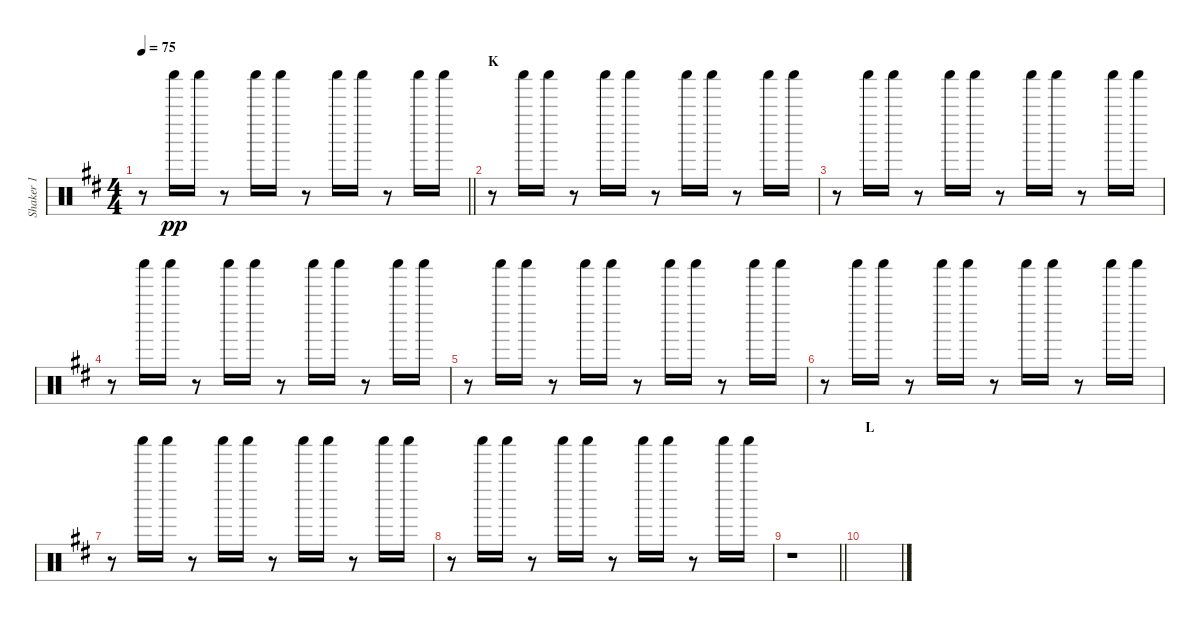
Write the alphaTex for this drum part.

\track ("Shaker 1" "Shaker 1") {instrument percussion}
\staff {score}
\articulation defaults
\ts (4 4)
\tempo 75
\clef neutral
\barLineRight lightlight
\ks d
r.8{dy pp} "Shaker (hit)".16 "Shaker (hit)".16 r.8 "Shaker (hit)".16 "Shaker (hit)".16 r.8 "Shaker (hit)".16 "Shaker (hit)".16 r.8 "Shaker (hit)".16 "Shaker (hit)".16 |
\section ("" "K")
r.8 "Shaker (hit)".16 "Shaker (hit)".16 r.8 "Shaker (hit)".16 "Shaker (hit)".16 r.8 "Shaker (hit)".16 "Shaker (hit)".16 r.8 "Shaker (hit)".16 "Shaker (hit)".16 |
r.8 "Shaker (hit)".16 "Shaker (hit)".16 r.8 "Shaker (hit)".16 "Shaker (hit)".16 r.8 "Shaker (hit)".16 "Shaker (hit)".16 r.8 "Shaker (hit)".16 "Shaker (hit)".16 |
r.8 "Shaker (hit)".16 "Shaker (hit)".16 r.8 "Shaker (hit)".16 "Shaker (hit)".16 r.8 "Shaker (hit)".16 "Shaker (hit)".16 r.8 "Shaker (hit)".16 "Shaker (hit)".16 |
r.8 "Shaker (hit)".16 "Shaker (hit)".16 r.8 "Shaker (hit)".16 "Shaker (hit)".16 r.8 "Shaker (hit)".16 "Shaker (hit)".16 r.8 "Shaker (hit)".16 "Shaker (hit)".16 |
r.8 "Shaker (hit)".16 "Shaker (hit)".16 r.8 "Shaker (hit)".16 "Shaker (hit)".16 r.8 "Shaker (hit)".16 "Shaker (hit)".16 r.8 "Shaker (hit)".16 "Shaker (hit)".16 |
r.8 "Shaker (hit)".16 "Shaker (hit)".16 r.8 "Shaker (hit)".16 "Shaker (hit)".16 r.8 "Shaker (hit)".16 "Shaker (hit)".16 r.8 "Shaker (hit)".16 "Shaker (hit)".16 |
r.8 "Shaker (hit)".16 "Shaker (hit)".16 r.8 "Shaker (hit)".16 "Shaker (hit)".16 r.8 "Shaker (hit)".16 "Shaker (hit)".16 r.8 "Shaker (hit)".16 "Shaker (hit)".16 |
\barLineRight lightlight
r.1 |
\section ("" "L")
